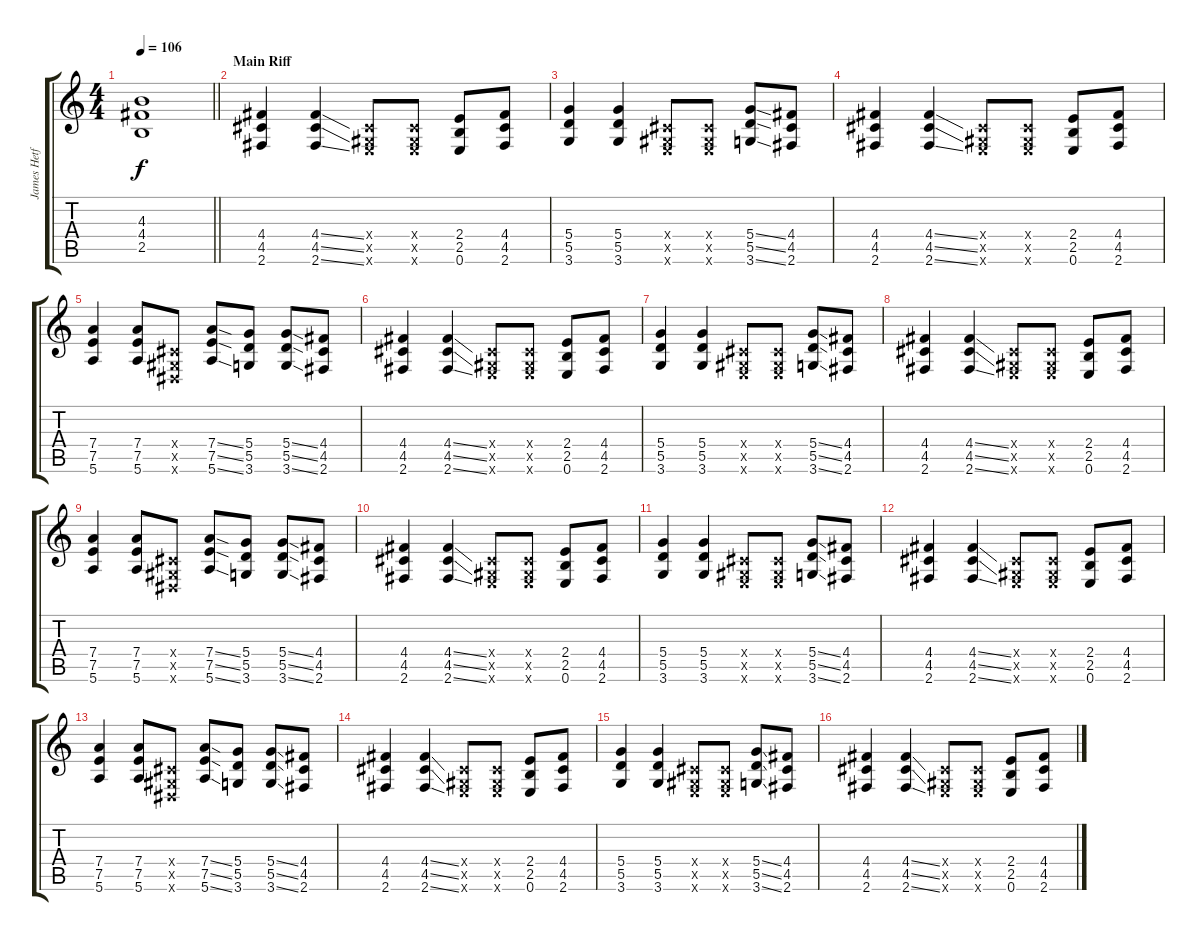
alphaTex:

\track ("James Hetfield [Rythm Guitar]" "James Hetf") {instrument distortionguitar}
\staff {score tabs}
\tuning (E4 B3 G3 D3 A2 E2) {hide}
\ts (4 4)
\tempo 106
\clef g2
\barLineRight lightlight
\ks c
(4.3{t} 4.4{t} 2.5{t}).1{dy f} |
\section ("" "Main Riff")
(4.4 4.5 2.6).4{volume 14} (4.4{ss} 4.5{ss} 2.6{ss}).4 (-1.4{x} -1.5{x} 0.6{x}).8 (-1.4{x} -1.5{x} 0.6{x}).8 (2.4 2.5 0.6).8 (4.4 4.5 2.6).8 |
(5.4 5.5 3.6).4 (5.4 5.5 3.6).4 (-1.4{x} -1.5{x} 0.6{x}).8 (-1.4{x} -1.5{x} 0.6{x}).8 (5.4{ss} 5.5{ss} 3.6{ss}).8 (4.4 4.5 2.6).8 |
(4.4 4.5 2.6).4 (4.4{ss} 4.5{ss} 2.6{ss}).4 (-1.4{x} -1.5{x} 0.6{x}).8 (-1.4{x} -1.5{x} 0.6{x}).8 (2.4 2.5 0.6).8 (4.4 4.5 2.6).8 |
(7.4 7.5 5.6).4 (7.4 7.5 5.6).8 (-1.4{x} -1.5{x} -1.6{x}).8 (7.4{ss} 7.5{ss} 5.6{ss}).8 (5.4 5.5 3.6).8 (5.4{ss} 5.5{ss} 3.6{ss}).8 (4.4 4.5 2.6).8 |
(4.4 4.5 2.6).4 (4.4{ss} 4.5{ss} 2.6{ss}).4 (-1.4{x} -1.5{x} 0.6{x}).8 (-1.4{x} -1.5{x} 0.6{x}).8 (2.4 2.5 0.6).8 (4.4 4.5 2.6).8 |
(5.4 5.5 3.6).4 (5.4 5.5 3.6).4 (-1.4{x} -1.5{x} 0.6{x}).8 (-1.4{x} -1.5{x} 0.6{x}).8 (5.4{ss} 5.5{ss} 3.6{ss}).8 (4.4 4.5 2.6).8 |
(4.4 4.5 2.6).4 (4.4{ss} 4.5{ss} 2.6{ss}).4 (-1.4{x} -1.5{x} 0.6{x}).8 (-1.4{x} -1.5{x} 0.6{x}).8 (2.4 2.5 0.6).8 (4.4 4.5 2.6).8 |
(7.4 7.5 5.6).4 (7.4 7.5 5.6).8 (-1.4{x} -1.5{x} -1.6{x}).8 (7.4{ss} 7.5{ss} 5.6{ss}).8 (5.4 5.5 3.6).8 (5.4{ss} 5.5{ss} 3.6{ss}).8 (4.4 4.5 2.6).8 |
(4.4 4.5 2.6).4 (4.4{ss} 4.5{ss} 2.6{ss}).4 (-1.4{x} -1.5{x} 0.6{x}).8 (-1.4{x} -1.5{x} 0.6{x}).8 (2.4 2.5 0.6).8 (4.4 4.5 2.6).8 |
(5.4 5.5 3.6).4 (5.4 5.5 3.6).4 (-1.4{x} -1.5{x} 0.6{x}).8 (-1.4{x} -1.5{x} 0.6{x}).8 (5.4{ss} 5.5{ss} 3.6{ss}).8 (4.4 4.5 2.6).8 |
(4.4 4.5 2.6).4 (4.4{ss} 4.5{ss} 2.6{ss}).4 (-1.4{x} -1.5{x} 0.6{x}).8 (-1.4{x} -1.5{x} 0.6{x}).8 (2.4 2.5 0.6).8 (4.4 4.5 2.6).8 |
(7.4 7.5 5.6).4 (7.4 7.5 5.6).8 (-1.4{x} -1.5{x} -1.6{x}).8 (7.4{ss} 7.5{ss} 5.6{ss}).8 (5.4 5.5 3.6).8 (5.4{ss} 5.5{ss} 3.6{ss}).8 (4.4 4.5 2.6).8 |
(4.4 4.5 2.6).4 (4.4{ss} 4.5{ss} 2.6{ss}).4 (-1.4{x} -1.5{x} 0.6{x}).8 (-1.4{x} -1.5{x} 0.6{x}).8 (2.4 2.5 0.6).8 (4.4 4.5 2.6).8 |
(5.4 5.5 3.6).4 (5.4 5.5 3.6).4 (-1.4{x} -1.5{x} 0.6{x}).8 (-1.4{x} -1.5{x} 0.6{x}).8 (5.4{ss} 5.5{ss} 3.6{ss}).8 (4.4 4.5 2.6).8 |
(4.4 4.5 2.6).4 (4.4{ss} 4.5{ss} 2.6{ss}).4 (-1.4{x} -1.5{x} 0.6{x}).8 (-1.4{x} -1.5{x} 0.6{x}).8 (2.4 2.5 0.6).8 (4.4 4.5 2.6).8
